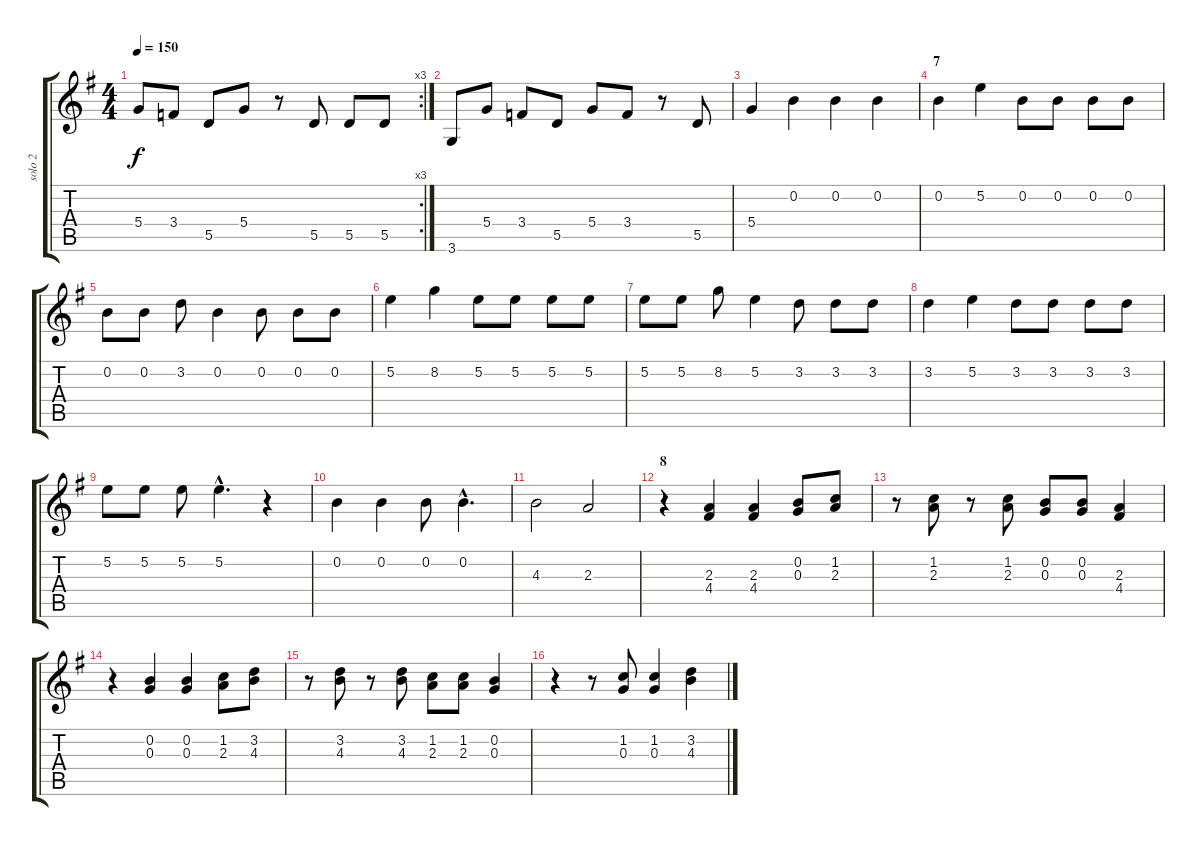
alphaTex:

\track ("solo 2" "solo 2") {instrument acousticguitarnylon}
\staff {score tabs}
\tuning (E4 B3 G3 D3 A2 E2) {hide}
\rc 3
\ts (4 4)
\tempo 150
\clef g2
\ks g
5.4.8{dy f} 3.4.8 5.5.8 5.4.8 r.8 5.5.8 5.5.8 5.5.8 |
3.6.8 5.4.8 3.4.8 5.5.8 5.4.8 3.4.8 r.8 5.5.8 |
5.4.4 0.2.4 0.2.4 0.2.4 |
\section ("" "7")
0.2.4 5.2.4 0.2.8 0.2.8 0.2.8 0.2.8 |
0.2.8 0.2.8 3.2.8 0.2.4 0.2.8 0.2.8 0.2.8 |
5.2.4 8.2.4 5.2.8 5.2.8 5.2.8 5.2.8 |
5.2.8 5.2.8 8.2.8 5.2.4 3.2.8 3.2.8 3.2.8 |
3.2.4 5.2.4 3.2.8 3.2.8 3.2.8 3.2.8 |
5.2.8 5.2.8 5.2.8 5.2{hac}.4{d} r.4 |
0.2.4 0.2.4 0.2.8 0.2{hac}.4{d} |
4.3.2 2.3.2 |
\section ("" "8")
r.4 (2.3 4.4).4 (2.3 4.4).4 (0.2 0.3).8 (1.2 2.3).8 |
r.8 (1.2 2.3).8 r.8 (1.2 2.3).8 (0.2 0.3).8 (0.2 0.3).8 (2.3 4.4).4 |
r.4 (0.2 0.3).4 (0.2 0.3).4 (1.2 2.3).8 (3.2 4.3).8 |
r.8 (3.2 4.3).8 r.8 (3.2 4.3).8 (1.2 2.3).8 (1.2 2.3).8 (0.2 0.3).4 |
r.4 r.8 (1.2 0.3).8 (1.2 0.3).4 (3.2 4.3).4
